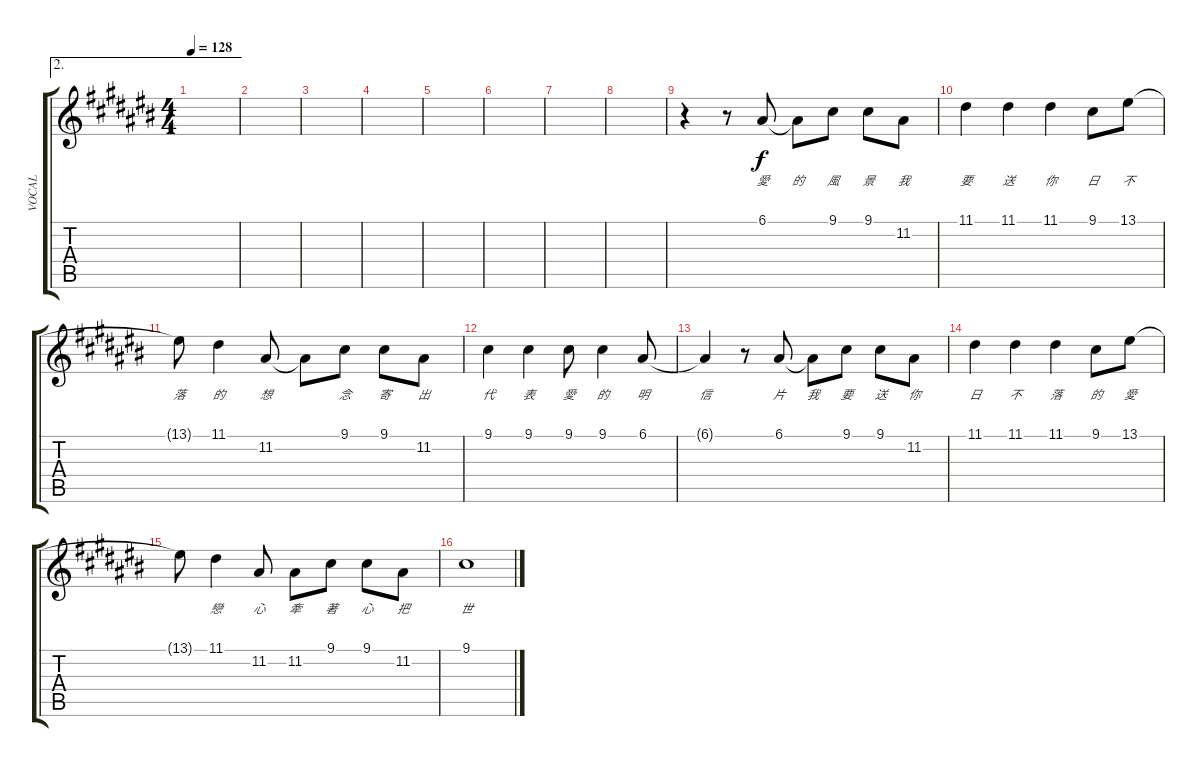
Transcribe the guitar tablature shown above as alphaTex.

\track ("VOCAL" "VOCAL") {instrument musicbox}
\staff {score tabs}
\tuning (E4 B3 G3 D3 A2 E2) {hide}
\ae 2
\ts (4 4)
\tempo 128
\clef g2
\ks c#
|
|
|
|
|
|
|
|
r.4 r.8 6.1.8{lyrics (0 "愛") lyrics (1 "") lyrics (2 "") lyrics (3 "") lyrics (4 "")} 6.1{t}.8{lyrics (0 "的") lyrics (1 "") lyrics (2 "") lyrics (3 "") lyrics (4 "")} 9.1.8{lyrics (0 "風") lyrics (1 "") lyrics (2 "") lyrics (3 "") lyrics (4 "")} 9.1.8{lyrics (0 "景") lyrics (1 "") lyrics (2 "") lyrics (3 "") lyrics (4 "")} 11.2.8{lyrics (0 "我") lyrics (1 "") lyrics (2 "") lyrics (3 "") lyrics (4 "")} |
11.1.4{lyrics (0 "要") lyrics (1 "") lyrics (2 "") lyrics (3 "") lyrics (4 "")} 11.1.4{lyrics (0 "送") lyrics (1 "") lyrics (2 "") lyrics (3 "") lyrics (4 "")} 11.1.4{lyrics (0 "你") lyrics (1 "") lyrics (2 "") lyrics (3 "") lyrics (4 "")} 9.1.8{lyrics (0 "日") lyrics (1 "") lyrics (2 "") lyrics (3 "") lyrics (4 "")} 13.1.8{lyrics (0 "不") lyrics (1 "") lyrics (2 "") lyrics (3 "") lyrics (4 "")} |
13.1{t}.8{lyrics (0 "落") lyrics (1 "") lyrics (2 "") lyrics (3 "") lyrics (4 "")} 11.1.4{lyrics (0 "的") lyrics (1 "") lyrics (2 "") lyrics (3 "") lyrics (4 "")} 11.2.8{lyrics (0 "想") lyrics (1 "") lyrics (2 "") lyrics (3 "") lyrics (4 "")} 11.2{t}.8{lyrics (0 "") lyrics (1 "") lyrics (2 "") lyrics (3 "") lyrics (4 "")} 9.1.8{lyrics (0 "念") lyrics (1 "") lyrics (2 "") lyrics (3 "") lyrics (4 "")} 9.1.8{lyrics (0 "寄") lyrics (1 "") lyrics (2 "") lyrics (3 "") lyrics (4 "")} 11.2.8{lyrics (0 "出") lyrics (1 "") lyrics (2 "") lyrics (3 "") lyrics (4 "")} |
9.1.4{lyrics (0 "代") lyrics (1 "") lyrics (2 "") lyrics (3 "") lyrics (4 "")} 9.1.4{lyrics (0 "表") lyrics (1 "") lyrics (2 "") lyrics (3 "") lyrics (4 "")} 9.1.8{lyrics (0 "愛") lyrics (1 "") lyrics (2 "") lyrics (3 "") lyrics (4 "")} 9.1.4{lyrics (0 "的") lyrics (1 "") lyrics (2 "") lyrics (3 "") lyrics (4 "")} 6.1.8{lyrics (0 "明") lyrics (1 "") lyrics (2 "") lyrics (3 "") lyrics (4 "")} |
6.1{t}.4{lyrics (0 "信") lyrics (1 "") lyrics (2 "") lyrics (3 "") lyrics (4 "")} r.8 6.1.8{lyrics (0 "片") lyrics (1 "") lyrics (2 "") lyrics (3 "") lyrics (4 "")} 6.1{t}.8{lyrics (0 "我") lyrics (1 "") lyrics (2 "") lyrics (3 "") lyrics (4 "")} 9.1.8{lyrics (0 "要") lyrics (1 "") lyrics (2 "") lyrics (3 "") lyrics (4 "")} 9.1.8{lyrics (0 "送") lyrics (1 "") lyrics (2 "") lyrics (3 "") lyrics (4 "")} 11.2.8{lyrics (0 "你") lyrics (1 "") lyrics (2 "") lyrics (3 "") lyrics (4 "")} |
11.1.4{lyrics (0 "日") lyrics (1 "") lyrics (2 "") lyrics (3 "") lyrics (4 "")} 11.1.4{lyrics (0 "不") lyrics (1 "") lyrics (2 "") lyrics (3 "") lyrics (4 "")} 11.1.4{lyrics (0 "落") lyrics (1 "") lyrics (2 "") lyrics (3 "") lyrics (4 "")} 9.1.8{lyrics (0 "的") lyrics (1 "") lyrics (2 "") lyrics (3 "") lyrics (4 "")} 13.1.8{lyrics (0 "愛") lyrics (1 "") lyrics (2 "") lyrics (3 "") lyrics (4 "")} |
13.1{t}.8{lyrics (0 "") lyrics (1 "") lyrics (2 "") lyrics (3 "") lyrics (4 "")} 11.1.4{lyrics (0 "戀") lyrics (1 "") lyrics (2 "") lyrics (3 "") lyrics (4 "")} 11.2.8{lyrics (0 "心") lyrics (1 "") lyrics (2 "") lyrics (3 "") lyrics (4 "")} 11.2.8{lyrics (0 "牽") lyrics (1 "") lyrics (2 "") lyrics (3 "") lyrics (4 "")} 9.1.8{lyrics (0 "著") lyrics (1 "") lyrics (2 "") lyrics (3 "") lyrics (4 "")} 9.1.8{lyrics (0 "心") lyrics (1 "") lyrics (2 "") lyrics (3 "") lyrics (4 "")} 11.2.8{lyrics (0 "把") lyrics (1 "") lyrics (2 "") lyrics (3 "") lyrics (4 "")} |
9.1.1{lyrics (0 "世") lyrics (1 "") lyrics (2 "") lyrics (3 "") lyrics (4 "")}
